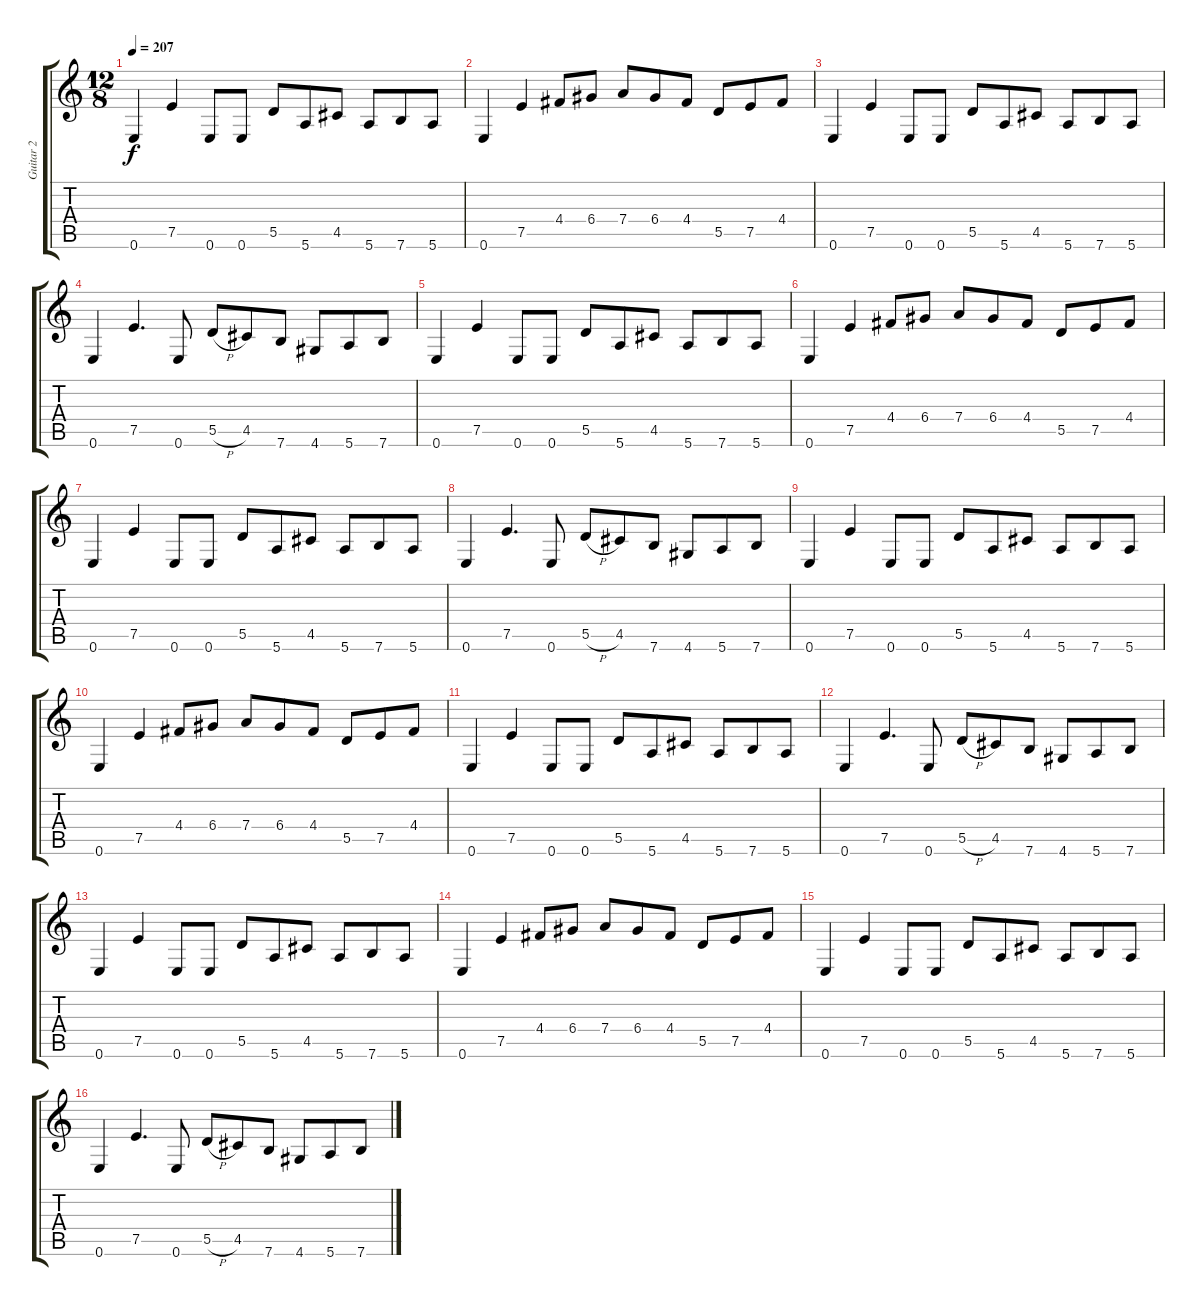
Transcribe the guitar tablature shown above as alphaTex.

\track ("Guitar 2" "Guitar 2") {instrument distortionguitar}
\staff {score tabs}
\tuning (E4 B3 G3 D3 A2 E2) {hide}
\ts (12 8)
\tempo 207
\clef g2
\ks c
0.6.4{dy f} 7.5.4 0.6.8 0.6.8 5.5.8 5.6.8 4.5.8 5.6.8 7.6.8 5.6.8 |
0.6.4 7.5.4 4.4.8 6.4.8 7.4.8 6.4.8 4.4.8 5.5.8 7.5.8 4.4.8 |
0.6.4 7.5.4 0.6.8 0.6.8 5.5.8 5.6.8 4.5.8 5.6.8 7.6.8 5.6.8 |
0.6.4 7.5.4{d} 0.6.8 5.5{h}.8 4.5.8 7.6.8 4.6.8 5.6.8 7.6.8 |
0.6.4 7.5.4 0.6.8 0.6.8 5.5.8 5.6.8 4.5.8 5.6.8 7.6.8 5.6.8 |
0.6.4 7.5.4 4.4.8 6.4.8 7.4.8 6.4.8 4.4.8 5.5.8 7.5.8 4.4.8 |
0.6.4 7.5.4 0.6.8 0.6.8 5.5.8 5.6.8 4.5.8 5.6.8 7.6.8 5.6.8 |
0.6.4 7.5.4{d} 0.6.8 5.5{h}.8 4.5.8 7.6.8 4.6.8 5.6.8 7.6.8 |
0.6.4 7.5.4 0.6.8 0.6.8 5.5.8 5.6.8 4.5.8 5.6.8 7.6.8 5.6.8 |
0.6.4 7.5.4 4.4.8 6.4.8 7.4.8 6.4.8 4.4.8 5.5.8 7.5.8 4.4.8 |
0.6.4 7.5.4 0.6.8 0.6.8 5.5.8 5.6.8 4.5.8 5.6.8 7.6.8 5.6.8 |
0.6.4 7.5.4{d} 0.6.8 5.5{h}.8 4.5.8 7.6.8 4.6.8 5.6.8 7.6.8 |
0.6.4 7.5.4 0.6.8 0.6.8 5.5.8 5.6.8 4.5.8 5.6.8 7.6.8 5.6.8 |
0.6.4 7.5.4 4.4.8 6.4.8 7.4.8 6.4.8 4.4.8 5.5.8 7.5.8 4.4.8 |
0.6.4 7.5.4 0.6.8 0.6.8 5.5.8 5.6.8 4.5.8 5.6.8 7.6.8 5.6.8 |
0.6.4 7.5.4{d} 0.6.8 5.5{h}.8 4.5.8 7.6.8 4.6.8 5.6.8 7.6.8
